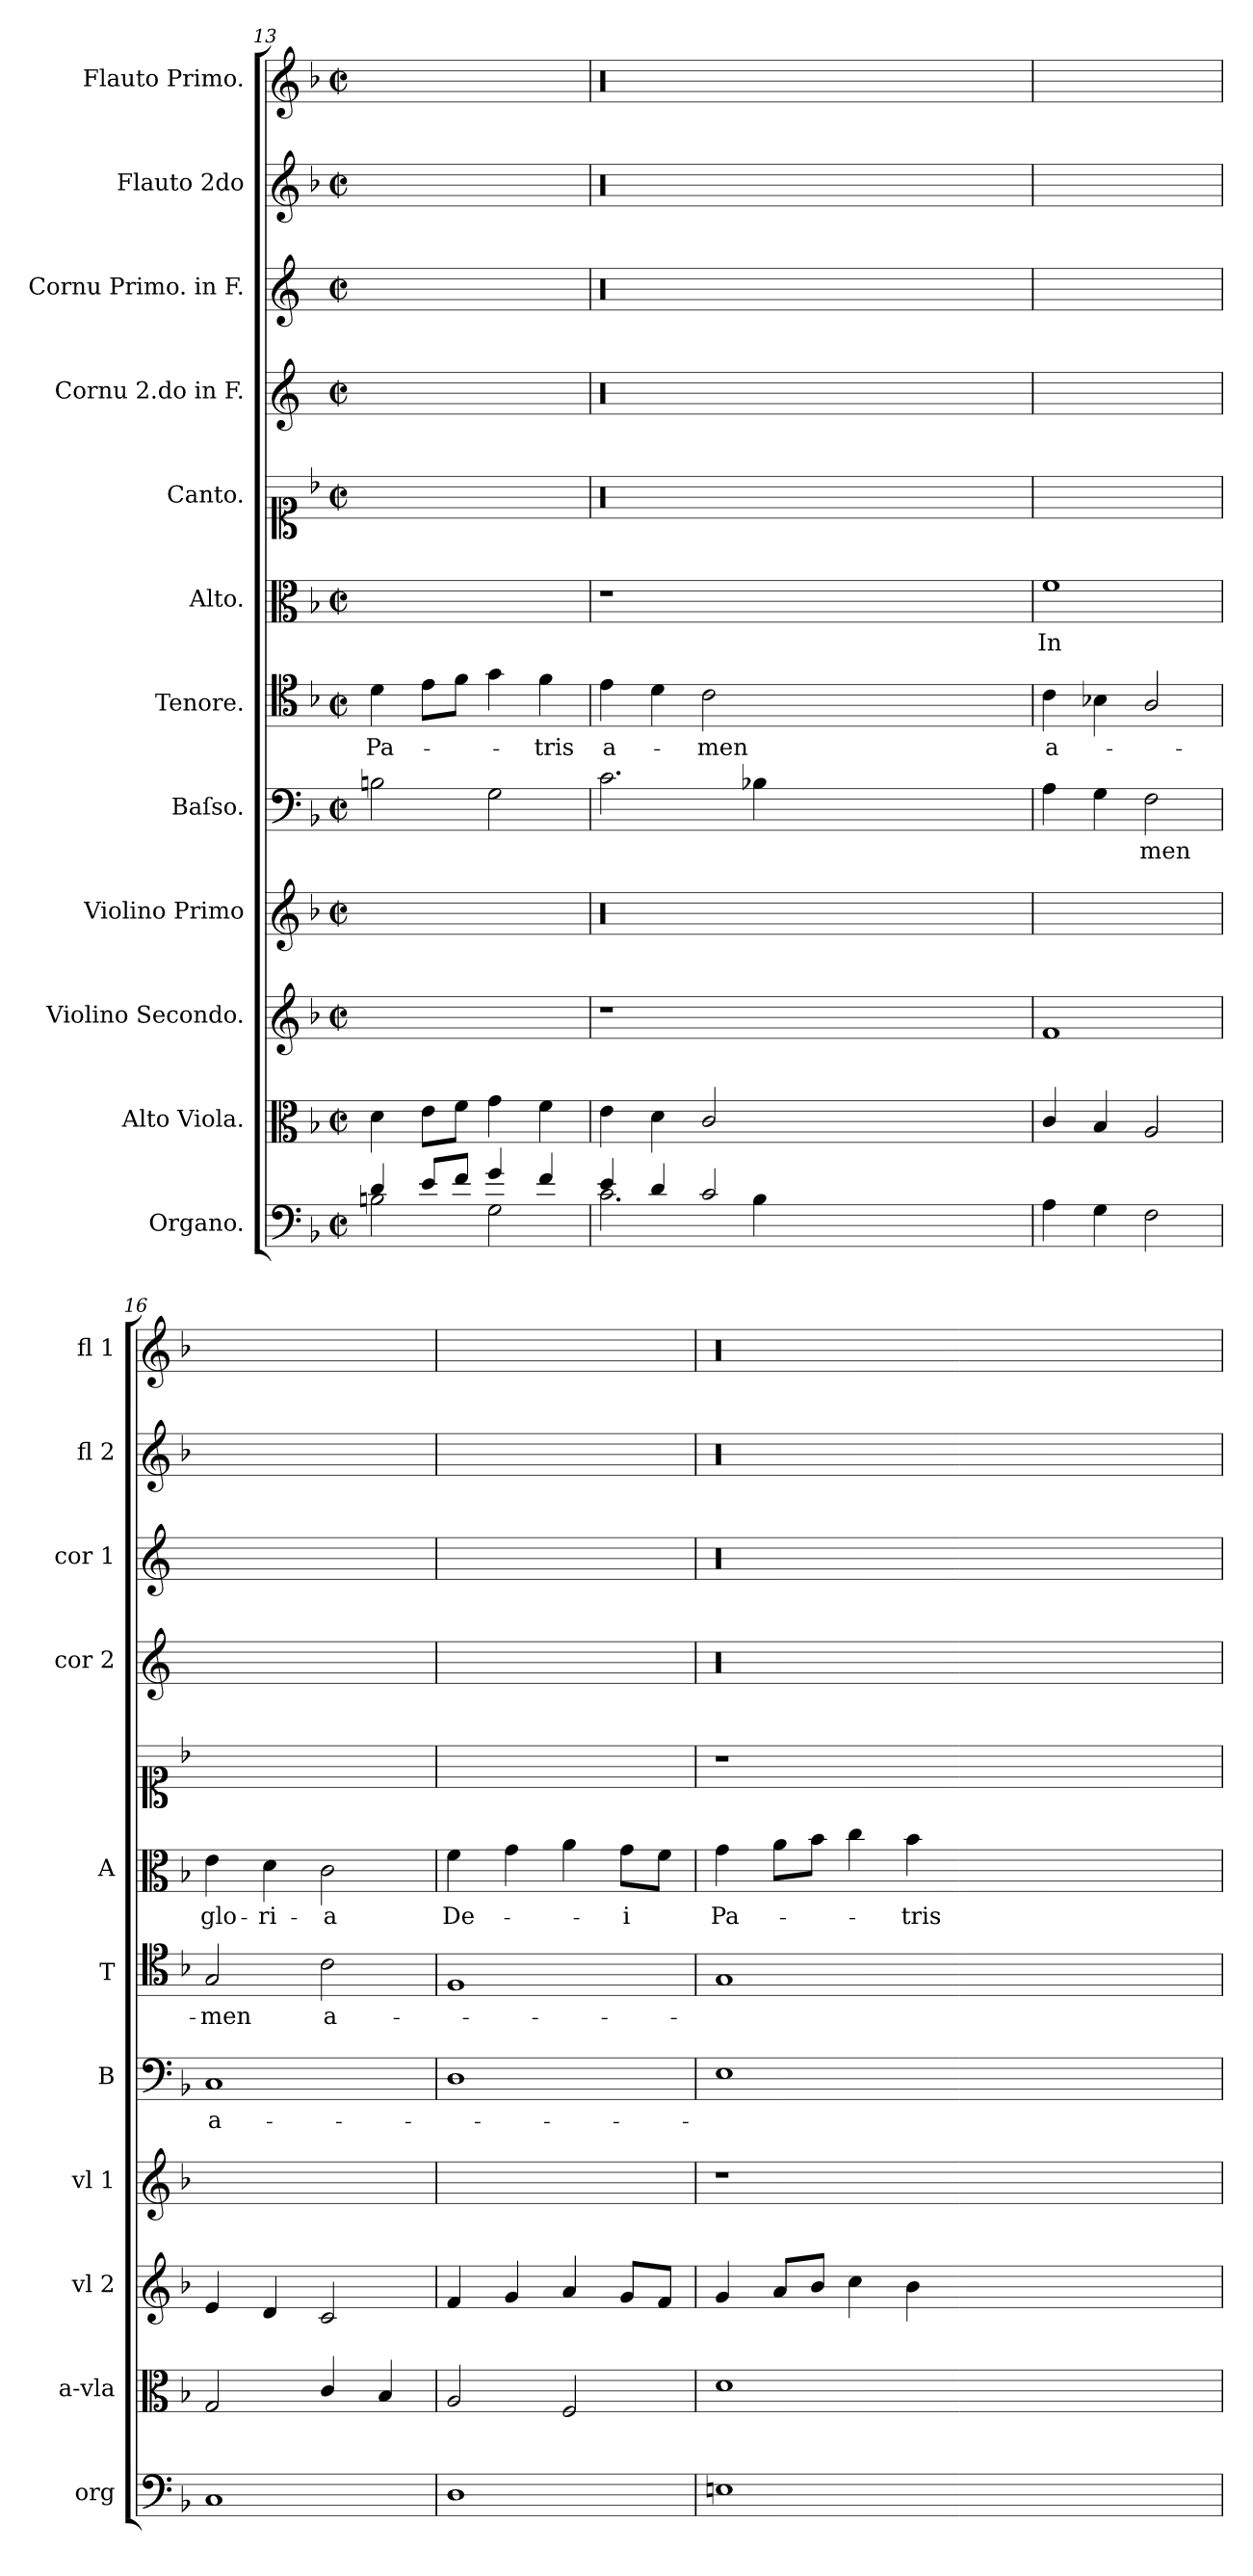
**kern	**kern	**kern	**kern	**kern	**text	**kern	**text	**kern	**text	**kern	**kern	**kern	**kern	**kern
*part12	*part11	*part10	*part9	*part8	*part8	*part7	*part7	*part6	*part6	*part5	*part4	*part3	*part2	*part1
*staff12	*staff11	*staff10	*staff9	*staff8	*staff8	*staff7	*staff7	*staff6	*staff6	*staff5	*staff4	*staff3	*staff2	*staff1
*I"Organo.	*I"Alto Viola.	*I"Violino Secondo.	*I"Violino Primo	*I"Baſso.	*	*I"Tenore.	*	*I"Alto.	*	*I"Canto.	*I"Cornu 2.do in F.	*I"Cornu Primo. in F.	*I"Flauto 2do	*I"Flauto Primo.
*I'org	*I'a-vla	*I'vl 2	*I'vl 1	*I'B	*	*I'T	*	*I'A	*	*	*I'cor 2	*I'cor 1	*I'fl 2	*I'fl 1
*clefF4	*clefC3	*clefG2	*clefG2	*clefF4	*	*clefC4	*	*clefC3	*	*clefC1	*clefG2	*clefG2	*clefG2	*clefG2
*	*	*	*	*	*	*	*	*	*	*	*ITrd4c7	*ITrd4c7	*	*
*k[b-]	*k[b-]	*k[b-]	*k[b-]	*k[b-]	*	*k[b-]	*	*k[b-]	*	*k[b-]	*k[b-]	*k[b-]	*k[b-]	*k[b-]
*F:	*F:	*F:	*F:	*F:	*	*F:	*	*F:	*	*F:	*	*	*F:	*F:
*M2/2	*M2/2	*M2/2	*M2/2	*M2/2	*	*M2/2	*	*M2/2	*	*M2/2	*M2/2	*M2/2	*M2/2	*M2/2
*met(c|)	*met(c|)	*met(c|)	*met(c|)	*met(c|)	*	*met(c|)	*	*met(c|)	*	*met(c|)	*met(c|)	*met(c|)	*met(c|)	*met(c|)
=13	=13	=13	=13	=13	=13	=13	=13	=13	=13	=13	=13	=13	=13	=13
*^	*	*	*	*	*	*	*	*	*	*	*	*	*	*
4d/	2Bn\	4d\	1ryy	1ryy	2Bn\	.	4d\	Pa-	1ryy	.	1ryy	1ryy	1ryy	1ryy	1ryy
8e/L	.	8e\L	.	.	.	.	8e\L	.	.	.	.	.	.	.	.
8f/J	.	8f\J	.	.	.	.	8f\J	.	.	.	.	.	.	.	.
4g/	2G\	4g\	.	.	2G\	.	4g\	.	.	.	.	.	.	.	.
4f/	.	4f\	.	.	.	.	4f\	-tris	.	.	.	.	.	.	.
=14	=14	=14	=14	=14	=14	=14	=14	=14	=14	=14	=14	=14	=14	=14	=14
4e/	2.c\	4e\	1r	00r	2.c\	.	4e\	a-	1r	.	00r	00r	00r	00r	00r
4d/	.	4d\	.	.	.	.	4d\	.	.	.	.	.	.	.	.
2c/	.	2c/	.	.	.	.	2c\	-men	.	.	.	.	.	.	.
.	4B-\	.	.	.	4B-X\	.	.	.	.	.	.	.	.	.	.
0.ryy	0.ryy	0.ryy	0.ryy	.	0.ryy	.	0.ryy	.	0.ryy	.	.	.	.	.	.
*v	*v	*	*	*	*	*	*	*	*	*	*	*	*	*	*
=15	=15	=15	=15	=15	=15	=15	=15	=15	=15	=15	=15	=15	=15	=15
4A\	4c/	1f/	1ryy	4A\	.	4c\	a-	1f\	In	1ryy	1ryy	1ryy	1ryy	1ryy
4G\	4B-/	.	.	4G\	.	4B-X\	.	.	.	.	.	.	.	.
2F\	2A/	.	.	2F\	-men	2A/	.	.	.	.	.	.	.	.
=16	=16	=16	=16	=16	=16	=16	=16	=16	=16	=16	=16	=16	=16	=16
1C/	2G/	4e/	1ryy	1C/	a-	2G/	-men	4e\	glo-	1ryy	1ryy	1ryy	1ryy	1ryy
.	.	4d/	.	.	.	.	.	4d\	-ri-	.	.	.	.	.
.	4c/	2c/	.	.	.	2c\	a-	2c\	-a	.	.	.	.	.
.	4B-/	.	.	.	.	.	.	.	.	.	.	.	.	.
=17	=17	=17	=17	=17	=17	=17	=17	=17	=17	=17	=17	=17	=17	=17
1D\	2A/	4f/	1ryy	1D\	.	1F/	.	4f\	De-	1ryy	1ryy	1ryy	1ryy	1ryy
.	.	4g/	.	.	.	.	.	4g\	.	.	.	.	.	.
.	2F/	4a/	.	.	.	.	.	4a\	.	.	.	.	.	.
.	.	8g/L	.	.	.	.	.	8g\L	-i	.	.	.	.	.
.	.	8f/J	.	.	.	.	.	8f\J	.	.	.	.	.	.
=18	=18	=18	=18	=18	=18	=18	=18	=18	=18	=18	=18	=18	=18	=18
1En\	1d\	4g/	1r	1E\	.	1G/	.	4g\	Pa-	1r	00r	00r	00r	00r
.	.	8a/L	.	.	.	.	.	8a\L	.	.	.	.	.	.
.	.	8b-/J	.	.	.	.	.	8b-\J	.	.	.	.	.	.
.	.	4cc\	.	.	.	.	.	4cc\	.	.	.	.	.	.
.	.	4b-\	.	.	.	.	.	4b-\	-tris	.	.	.	.	.
0.ryy	0.ryy	0.ryy	0.ryy	0.ryy	.	0.ryy	.	0.ryy	.	0.ryy	.	.	.	.
=	=	=	=	=	=	=	=	=	=	=	=	=	=	=
*-	*-	*-	*-	*-	*-	*-	*-	*-	*-	*-	*-	*-	*-	*-
